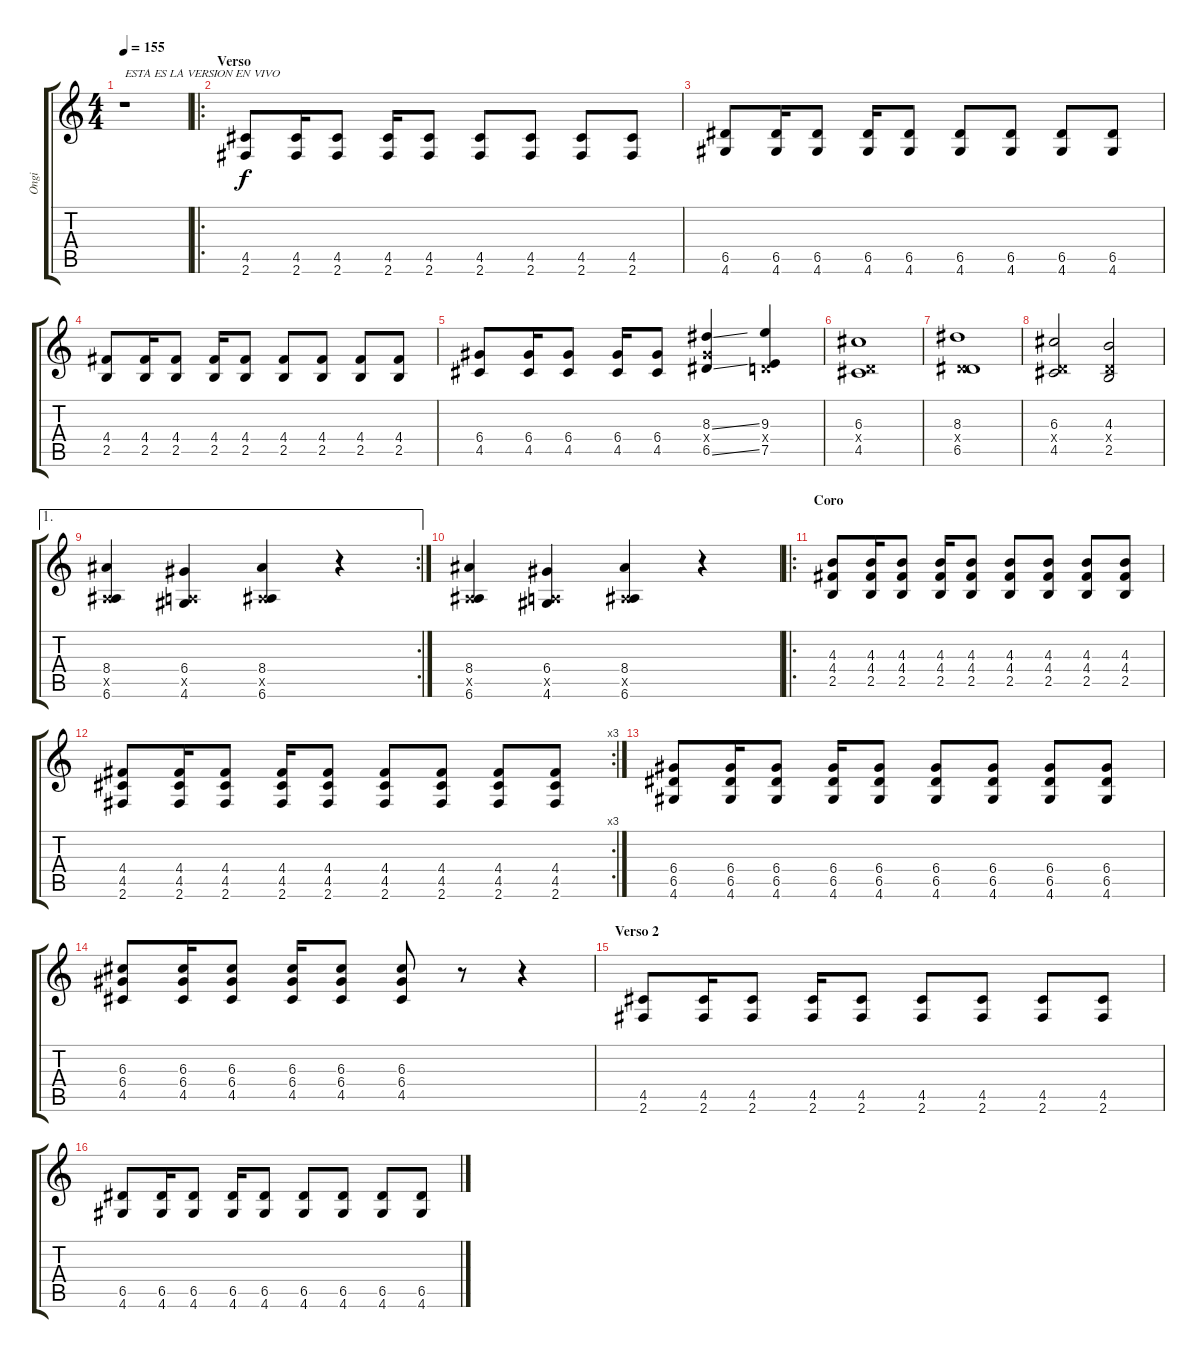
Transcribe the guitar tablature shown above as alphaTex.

\track ("Ongi" "Ongi") {instrument distortionguitar}
\staff {score tabs}
\tuning (E4 B3 G3 D3 A2 E2) {hide}
\ts (4 4)
\tempo 155
\clef g2
\ks c
r.1{txt "ESTA ES LA VERSION EN VIVO" dy f instrument distortionguitar} |
\ro
\section ("" "Verso")
(4.5 2.6).8 (4.5 2.6).16 (4.5 2.6).8 (4.5 2.6).16 (4.5 2.6).8 (4.5 2.6).8 (4.5 2.6).8 (4.5 2.6).8 (4.5 2.6).8 |
(6.5 4.6).8 (6.5 4.6).16 (6.5 4.6).8 (6.5 4.6).16 (6.5 4.6).8 (6.5 4.6).8 (6.5 4.6).8 (6.5 4.6).8 (6.5 4.6).8 |
(4.4 2.5).8 (4.4 2.5).16 (4.4 2.5).8 (4.4 2.5).16 (4.4 2.5).8 (4.4 2.5).8 (4.4 2.5).8 (4.4 2.5).8 (4.4 2.5).8 |
(6.4 4.5).8 (6.4 4.5).16 (6.4 4.5).8 (6.4 4.5).16 (6.4 4.5).8 (8.3{ss} 6.4{x} 6.5{ss}).4 (9.3 0.4{x} 7.5).4 |
(6.3 0.4{x} 4.5).1 |
(8.3 0.4{x} 6.5).1 |
(6.3 0.4{x} 4.5).2 (4.3 0.4{x} 2.5).2 |
\ae 1
\rc 2
(8.4 1.5{x} 6.6).4 (6.4 0.5{x} 4.6).4 (8.4 1.5{x} 6.6).4 r.4 |
(8.4 1.5{x} 6.6).4 (6.4 0.5{x} 4.6).4 (8.4 1.5{x} 6.6).4 r.4 |
\ro
\section ("" "Coro")
(4.3 4.4 2.5).8 (4.3 4.4 2.5).16 (4.3 4.4 2.5).8 (4.3 4.4 2.5).16 (4.3 4.4 2.5).8 (4.3 4.4 2.5).8 (4.3 4.4 2.5).8 (4.3 4.4 2.5).8 (4.3 4.4 2.5).8 |
\rc 3
(4.4 4.5 2.6).8 (4.4 4.5 2.6).16 (4.4 4.5 2.6).8 (4.4 4.5 2.6).16 (4.4 4.5 2.6).8 (4.4 4.5 2.6).8 (4.4 4.5 2.6).8 (4.4 4.5 2.6).8 (4.4 4.5 2.6).8 |
(6.4 6.5 4.6).8 (6.4 6.5 4.6).16 (6.4 6.5 4.6).8 (6.4 6.5 4.6).16 (6.4 6.5 4.6).8 (6.4 6.5 4.6).8 (6.4 6.5 4.6).8 (6.4 6.5 4.6).8 (6.4 6.5 4.6).8 |
(6.3 6.4 4.5).8 (6.3 6.4 4.5).16 (6.3 6.4 4.5).8 (6.3 6.4 4.5).16 (6.3 6.4 4.5).8 (6.3 6.4 4.5).8 r.8 r.4 |
\section ("" "Verso 2")
(4.5 2.6).8 (4.5 2.6).16 (4.5 2.6).8 (4.5 2.6).16 (4.5 2.6).8 (4.5 2.6).8 (4.5 2.6).8 (4.5 2.6).8 (4.5 2.6).8 |
(6.5 4.6).8 (6.5 4.6).16 (6.5 4.6).8 (6.5 4.6).16 (6.5 4.6).8 (6.5 4.6).8 (6.5 4.6).8 (6.5 4.6).8 (6.5 4.6).8
